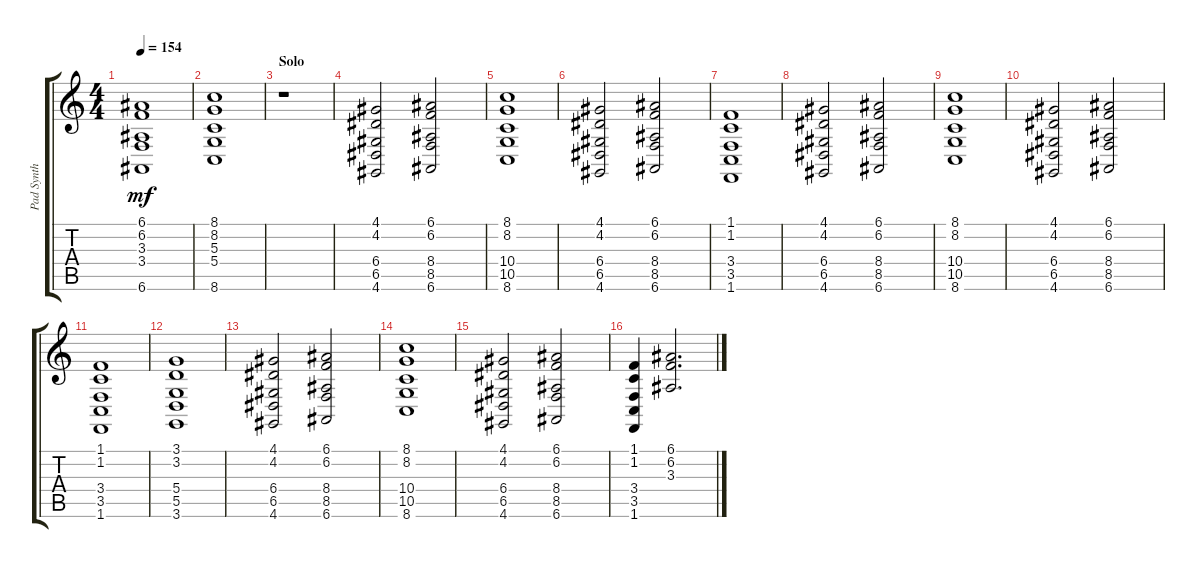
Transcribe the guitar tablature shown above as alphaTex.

\track ("Pad Synth" "Pad Synth") {instrument pad2warm}
\staff {score tabs}
\tuning (E4 B3 G3 D3 A2 E2) {hide}
\ts (4 4)
\tempo 154
\clef g2
\ks c
(6.1 6.2 3.3 3.4 6.6).1{dy mf} |
(8.1 8.2 5.3 5.4 8.6).1 |
\section ("" "Solo")
r.1 |
(4.1 4.2 6.4 6.5 4.6).2 (6.1 6.2 8.4 8.5 6.6).2 |
(8.1 8.2 10.4 10.5 8.6).1 |
(4.1 4.2 6.4 6.5 4.6).2 (6.1 6.2 8.4 8.5 6.6).2 |
(1.1 1.2 3.4 3.5 1.6).1 |
(4.1 4.2 6.4 6.5 4.6).2 (6.1 6.2 8.4 8.5 6.6).2 |
(8.1 8.2 10.4 10.5 8.6).1 |
(4.1 4.2 6.4 6.5 4.6).2 (6.1 6.2 8.4 8.5 6.6).2 |
(1.1 1.2 3.4 3.5 1.6).1 |
(3.1 3.2 5.4 5.5 3.6).1 |
(4.1 4.2 6.4 6.5 4.6).2 (6.1 6.2 8.4 8.5 6.6).2 |
(8.1 8.2 10.4 10.5 8.6).1 |
(4.1 4.2 6.4 6.5 4.6).2 (6.1 6.2 8.4 8.5 6.6).2 |
(1.1 1.2 3.4 3.5 1.6).4 (6.1 6.2 3.3).2{d}
